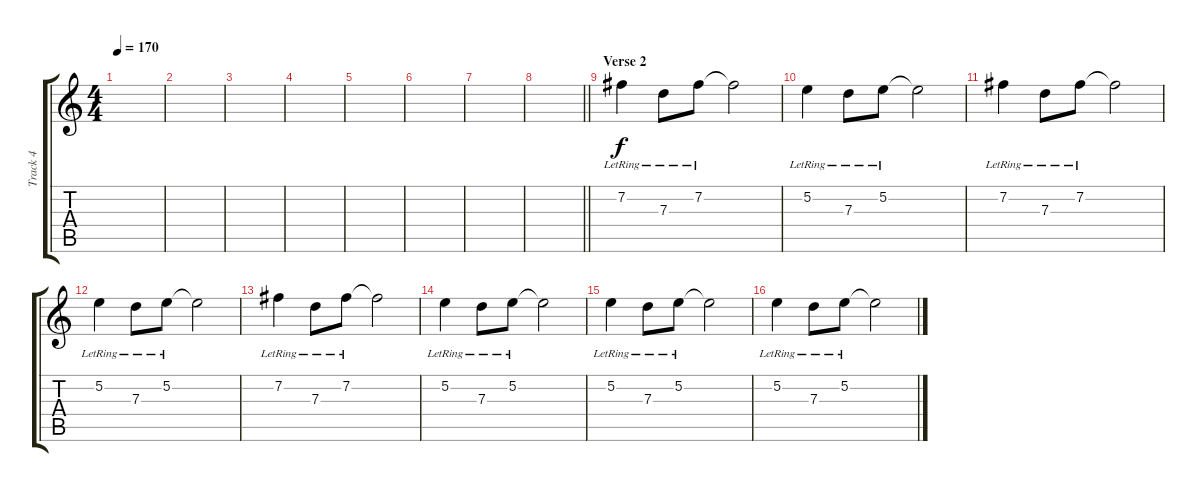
\track ("Track 4" "Track 4") {instrument electricguitarjazz}
\staff {score tabs}
\tuning (E4 B3 G3 D3 A2 E2) {hide}
\ts (4 4)
\tempo 170
\clef g2
\ks c
|
|
|
|
|
|
|
\barLineRight lightlight
|
\section ("" "Verse 2")
7.2{lr}.4 7.3{lr}.8 7.2{lr}.8 7.2{t}.2 |
5.2{lr}.4 7.3{lr}.8 5.2{lr}.8 5.2{t}.2 |
7.2{lr}.4 7.3{lr}.8 7.2{lr}.8 7.2{t}.2 |
5.2{lr}.4 7.3{lr}.8 5.2{lr}.8 5.2{t}.2 |
7.2{lr}.4 7.3{lr}.8 7.2{lr}.8 7.2{t}.2 |
5.2{lr}.4 7.3{lr}.8 5.2{lr}.8 5.2{t}.2 |
5.2{lr}.4 7.3{lr}.8 5.2{lr}.8 5.2{t}.2 |
5.2{lr}.4 7.3{lr}.8 5.2{lr}.8 5.2{t}.2
